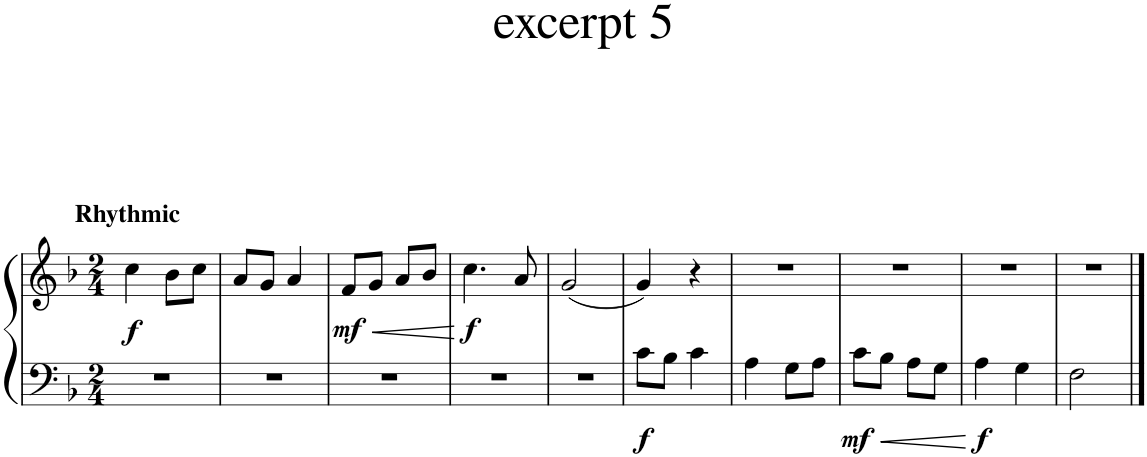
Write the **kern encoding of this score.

**kern	**kern	**dynam
*part1	*part1	*part1
*staff2	*staff1	*staff1/2
*I"Piano	*	*
*I'Pno.	*	*
*clefF4	*clefG2	*
*k[b-]	*k[b-]	*
*M2/4	*M2/4	*
=1	=1	=1
!	!LO:TX:a:B:t=Rhythmic	!
!	!	!LO:DY:b
2r	4cc\	f
.	8b-\L	.
.	8cc\J	.
=2	=2	=2
2r	8a/L	.
.	8g/J	.
.	4a/	.
=3	=3	=3
!	!	!LO:HP:b
!	!	!LO:DY:n=1:b
2r	8f/L	< mf
.	8g/J	.
.	8a/L	.
.	8b-/J	.
.	.	[
=4	=4	=4
!	!	!LO:DY:b
2r	4.cc\	f
.	8a/	.
=5	=5	=5
2r	(2g/	.
=6	=6	=6
!	!	!LO:DY:b=2
8c\L	4g/)	f
8B-\J	.	.
4c\	4r	.
=7	=7	=7
4A\	2r	.
8G\L	.	.
8A\J	.	.
=8	=8	=8
!	!	!LO:DY:b=2
8c\L	2r	mf
8B-\J	.	.
8A\L	.	.
8G\J	.	.
=9	=9	=9
!	!	!LO:DY:b=2
4A\	2r	f
4G\	.	.
=10	=10	=10
2F\	2r	.
==	==	==
*-	*-	*-
